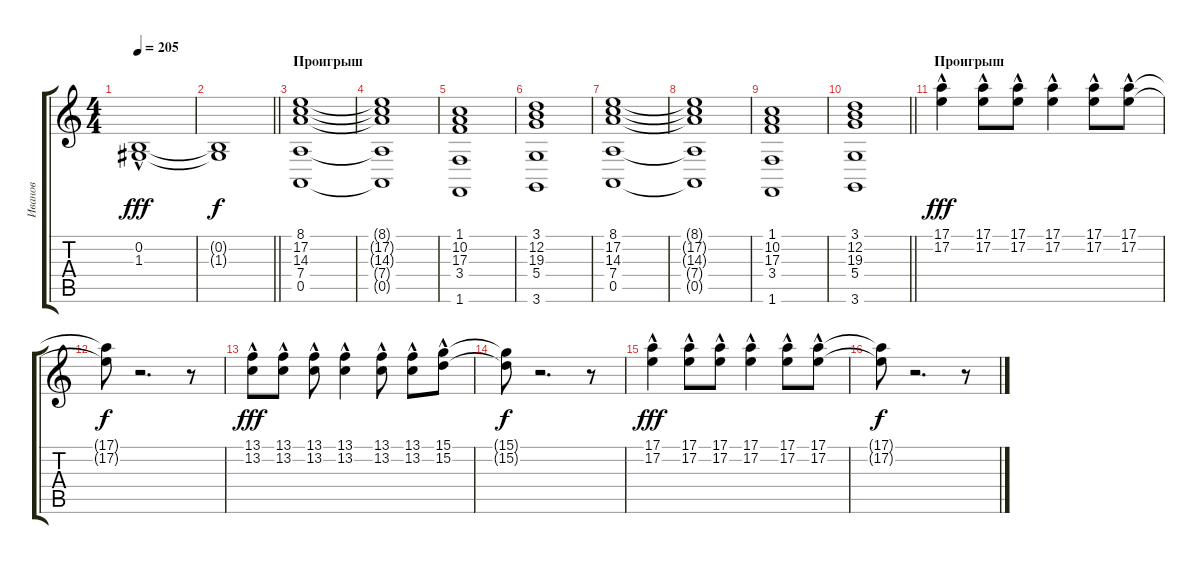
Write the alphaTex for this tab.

\track ("Иванов" "Иванов") {instrument stringensemble1}
\staff {score tabs}
\tuning (E4 B3 G3 D3 A2 E2) {hide}
\ts (4 4)
\tempo 205
\clef g2
\ks c
(0.2{hac} 1.3{hac}).1{dy fff} |
\barLineRight lightlight
(0.2{t} 1.3{t}).1{dy f} |
\section ("" "Проигрыш")
(8.1 17.2 14.3 7.4 0.5).1 |
(8.1{t} 17.2{t} 14.3{t} 7.4{t} 0.5{t}).1 |
(1.1 10.2 17.3 3.4 1.6).1 |
(3.1 12.2 19.3 5.4 3.6).1 |
(8.1 17.2 14.3 7.4 0.5).1 |
(8.1{t} 17.2{t} 14.3{t} 7.4{t} 0.5{t}).1 |
(1.1 10.2 17.3 3.4 1.6).1 |
\barLineRight lightlight
(3.1 12.2 19.3 5.4 3.6).1 |
\section ("" "Проигрыш")
(17.1{hac} 17.2{hac}).4{dy fff} (17.1{hac} 17.2{hac}).8 (17.1{hac} 17.2{hac}).8 (17.1{hac} 17.2{hac}).4 (17.1{hac} 17.2{hac}).8 (17.1{hac} 17.2{hac}).8 |
(17.1{t} 17.2{t}).8{dy f} r.2{d} r.8 |
(13.1{hac} 13.2{hac}).8{dy fff} (13.1{hac} 13.2{hac}).8 (13.1{hac} 13.2{hac}).8 (13.1{hac} 13.2{hac}).4 (13.1{hac} 13.2{hac}).8 (13.1{hac} 13.2{hac}).8 (15.1{hac} 15.2{hac}).8 |
(15.1{t} 15.2{t}).8{dy f} r.2{d} r.8 |
(17.1{hac} 17.2{hac}).4{dy fff} (17.1{hac} 17.2{hac}).8 (17.1{hac} 17.2{hac}).8 (17.1{hac} 17.2{hac}).4 (17.1{hac} 17.2{hac}).8 (17.1{hac} 17.2{hac}).8 |
(17.1{t} 17.2{t}).8{dy f} r.2{d} r.8
